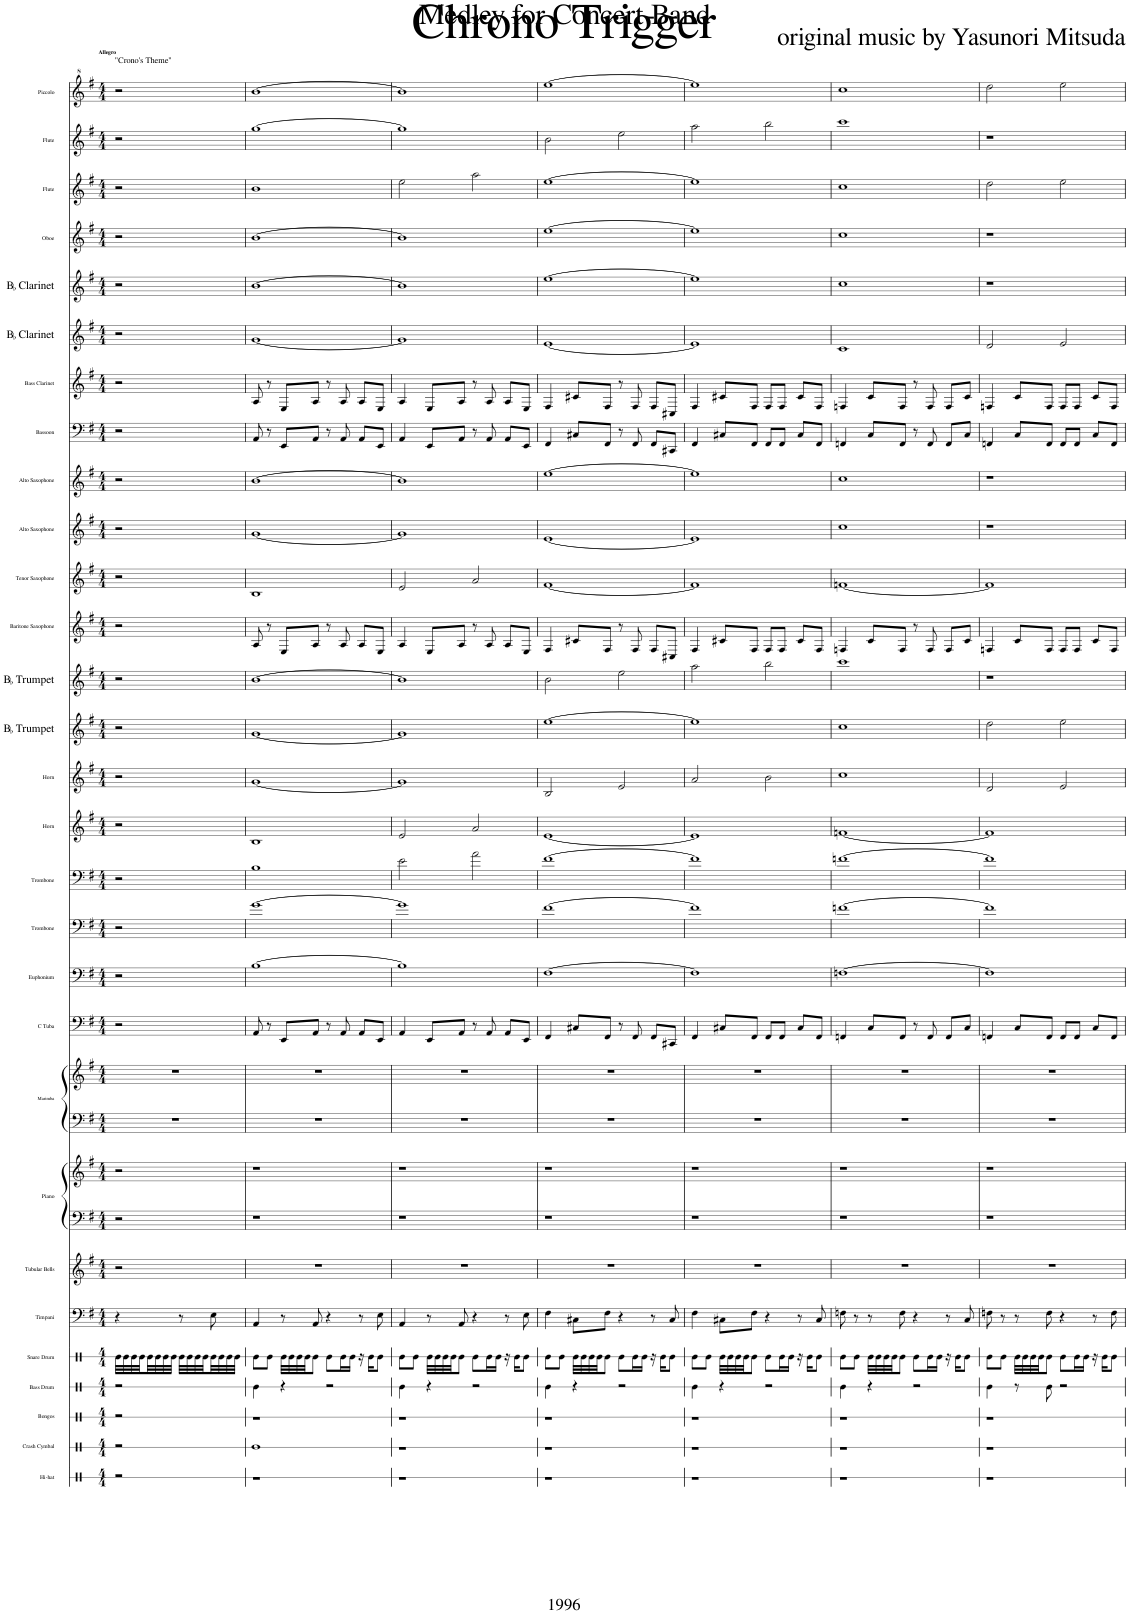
**kern	**kern	**kern	**kern	**kern	**kern	**kern	**kern	**kern	**kern	**kern	**kern	**kern	**kern	**kern	**kern	**kern	**kern	**kern	**kern	**kern	**kern	**kern	**kern	**kern	**kern	**kern	**kern	**kern	**kern	**kern
*part29	*part28	*part27	*part26	*part25	*part24	*part23	*part22	*part22	*part21	*part21	*part20	*part19	*part18	*part17	*part16	*part15	*part14	*part13	*part12	*part11	*part10	*part9	*part8	*part7	*part6	*part5	*part4	*part3	*part2	*part1
*staff31	*staff30	*staff29	*staff28	*staff27	*staff26	*staff25	*staff24	*staff23	*staff22	*staff21	*staff20	*staff19	*staff18	*staff17	*staff16	*staff15	*staff14	*staff13	*staff12	*staff11	*staff10	*staff9	*staff8	*staff7	*staff6	*staff5	*staff4	*staff3	*staff2	*staff1
*I"Hi-hat	*I"Crash Cymbal	*I"Bongos	*I"Bass Drum	*I"Snare Drum	*I"Timpani	*I"Tubular Bells	*I"Piano	*	*I"Marimba	*	*I"C Tuba	*I"Euphonium	*I"Trombone	*I"Trombone	*I"Horn	*I"Horn	*I"BaccidentalFlat Trumpet	*I"BaccidentalFlat Trumpet	*I"Baritone Saxophone	*I"Tenor Saxophone	*I"Alto Saxophone	*I"Alto Saxophone	*I"Bassoon	*I"Bass Clarinet	*I"BaccidentalFlat Clarinet	*I"BaccidentalFlat Clarinet	*I"Oboe	*I"Flute	*I"Flute	*I"Piccolo
*I'Hi-hat	*I'Cr. Cym.	*I'Bo.	*I'B. Dr.	*I'Sn. Dr.	*I'Timp.	*I'Tu. Be.	*I'Pno.	*	*I'Mrm.	*	*I'C Tu.	*I'Eu.	*I'Trb.	*I'Trb.	*I'Hn.	*I'Hn.	*I'BaccidentalFlat Tpt.	*I'BaccidentalFlat Tpt.	*I'Bar. Sax.	*I'T. Sax.	*I'A. Sax.	*I'A. Sax.	*I'Bsn.	*I'B. Cl.	*I'BaccidentalFlat Cl.	*I'BaccidentalFlat Cl.	*I'Ob.	*I'Fl.	*I'Fl.	*I'Picc.
*stria1	*stria1	*stria1	*stria1	*stria1	*	*	*	*	*	*	*	*	*	*	*	*	*	*	*	*	*	*	*	*	*	*	*	*	*	*
*clefX	*clefX	*clefX	*clefX	*clefX	*clefF4	*clefG2	*clefF4	*clefG2	*clefF4	*clefG2	*clefF4	*clefF4	*clefF4	*clefF4	*clefG2	*clefG2	*clefG2	*clefG2	*clefG2	*clefG2	*clefG2	*clefG2	*clefF4	*clefG2	*clefG2	*clefG2	*clefG2	*clefG2	*clefG2	*clefG^2
*	*	*	*	*	*	*	*	*	*	*	*	*	*	*	*ITrd4c7	*ITrd4c7	*ITrd1c2	*ITrd1c2	*ITrd12c21	*ITrd8c14	*ITrd5c9	*ITrd5c9	*	*ITrd8c14	*ITrd1c2	*ITrd1c2	*	*	*	*ITrd-7c-12
*k[]	*k[]	*k[]	*k[]	*k[]	*k[f#]	*k[f#]	*k[f#]	*k[f#]	*k[f#]	*k[f#]	*k[f#]	*k[f#]	*k[f#]	*k[f#]	*k[f#]	*k[f#]	*k[f#]	*k[f#]	*k[f#]	*k[f#]	*k[f#]	*k[f#]	*k[f#]	*k[f#]	*k[f#]	*k[f#]	*k[f#]	*k[f#]	*k[f#]	*k[f#]
*M4/4	*M4/4	*M4/4	*M4/4	*M4/4	*M4/4	*M4/4	*M4/4	*M4/4	*M4/4	*M4/4	*M4/4	*M4/4	*M4/4	*M4/4	*M4/4	*M4/4	*M4/4	*M4/4	*M4/4	*M4/4	*M4/4	*M4/4	*M4/4	*M4/4	*M4/4	*M4/4	*M4/4	*M4/4	*M4/4	*M4/4
=	=	=	=	=	=	=	=	=	=	=	=	=	=	=	=	=	=	=	=	=	=	=	=	=	=	=	=	=	=	=
!	!	!	!	!	!	!	!	!	!	!	!	!	!	!	!	!	!	!	!	!	!	!	!	!	!	!	!	!	!	!LO:TX:a:B:t=Allegro
!	!	!	!	!	!	!	!	!	!	!	!	!	!	!	!	!	!	!	!	!	!	!	!	!	!	!	!	!	!	!LO:TX:a:t="Crono's Theme"
2r	2r	2r	2r	32Re\LLL	4r	2r	2r	2r	2r	1r	2r	2r	2r	2r	2r	2r	2r	2r	2r	2r	2r	2r	2r	2r	2r	2r	2r	2r	2r	2r
.	.	.	.	32Re\	.	.	.	.	.	.	.	.	.	.	.	.	.	.	.	.	.	.	.	.	.	.	.	.	.	.
.	.	.	.	32Re\	.	.	.	.	.	.	.	.	.	.	.	.	.	.	.	.	.	.	.	.	.	.	.	.	.	.
.	.	.	.	32Re\	.	.	.	.	.	.	.	.	.	.	.	.	.	.	.	.	.	.	.	.	.	.	.	.	.	.
.	.	.	.	32Re\	.	.	.	.	.	.	.	.	.	.	.	.	.	.	.	.	.	.	.	.	.	.	.	.	.	.
.	.	.	.	32Re\	.	.	.	.	.	.	.	.	.	.	.	.	.	.	.	.	.	.	.	.	.	.	.	.	.	.
.	.	.	.	32Re\	.	.	.	.	.	.	.	.	.	.	.	.	.	.	.	.	.	.	.	.	.	.	.	.	.	.
.	.	.	.	32Re\JJJ	.	.	.	.	.	.	.	.	.	.	.	.	.	.	.	.	.	.	.	.	.	.	.	.	.	.
.	.	.	.	32Re\LLL	8r	.	.	.	.	.	.	.	.	.	.	.	.	.	.	.	.	.	.	.	.	.	.	.	.	.
.	.	.	.	32Re\	.	.	.	.	.	.	.	.	.	.	.	.	.	.	.	.	.	.	.	.	.	.	.	.	.	.
.	.	.	.	32Re\	.	.	.	.	.	.	.	.	.	.	.	.	.	.	.	.	.	.	.	.	.	.	.	.	.	.
.	.	.	.	32Re\	.	.	.	.	.	.	.	.	.	.	.	.	.	.	.	.	.	.	.	.	.	.	.	.	.	.
.	.	.	.	32Re\	8E\	.	.	.	.	.	.	.	.	.	.	.	.	.	.	.	.	.	.	.	.	.	.	.	.	.
.	.	.	.	32Re\	.	.	.	.	.	.	.	.	.	.	.	.	.	.	.	.	.	.	.	.	.	.	.	.	.	.
.	.	.	.	32Re\	.	.	.	.	.	.	.	.	.	.	.	.	.	.	.	.	.	.	.	.	.	.	.	.	.	.
.	.	.	.	32Re\JJJ	.	.	.	.	.	.	.	.	.	.	.	.	.	.	.	.	.	.	.	.	.	.	.	.	.	.
2ryy	2ryy	2ryy	2ryy	2ryy	2ryy	2ryy	2ryy	2ryy	2ryy	.	2ryy	2ryy	2ryy	2ryy	2ryy	2ryy	2ryy	2ryy	2ryy	2ryy	2ryy	2ryy	2ryy	2ryy	2ryy	2ryy	2ryy	2ryy	2ryy	2ryy
=1	=1	=1	=1	=1	=1	=1	=1	=1	=1	=1	=1	=1	=1	=1	=1	=1	=1	=1	=1	=1	=1	=1	=1	=1	=1	=1	=1	=1	=1	=1
1r	1Re	1r	4Re\	8Re\L	4AA/	1r	1r	1r	1r	1r	8AA/	[1B	[1g	1B	1B	[1g	[1g	[1b	8A/	1B	[1g	[1b	8AA/	8A/	[1g	[1b	[1b	1b	[1gg	[1bb
.	.	.	.	8Re\J	.	.	.	.	.	.	8r	.	.	.	.	.	.	.	8r	.	.	.	8r	8r	.	.	.	.	.	.
.	.	.	4r	32Re\LLL	8r	.	.	.	.	.	8EE/L	.	.	.	.	.	.	.	8E/L	.	.	.	8EE/L	8E/L	.	.	.	.	.	.
.	.	.	.	32Re\	.	.	.	.	.	.	.	.	.	.	.	.	.	.	.	.	.	.	.	.	.	.	.	.	.	.
.	.	.	.	32Re\	.	.	.	.	.	.	.	.	.	.	.	.	.	.	.	.	.	.	.	.	.	.	.	.	.	.
.	.	.	.	32Re\JJ	.	.	.	.	.	.	.	.	.	.	.	.	.	.	.	.	.	.	.	.	.	.	.	.	.	.
.	.	.	.	8Re\J	8AA/	.	.	.	.	.	8AA/J	.	.	.	.	.	.	.	8A/J	.	.	.	8AA/J	8A/J	.	.	.	.	.	.
.	.	.	2r	8Re\L	4r	.	.	.	.	.	8r	.	.	.	.	.	.	.	8r	.	.	.	8r	8r	.	.	.	.	.	.
.	.	.	.	16Re\L	.	.	.	.	.	.	8AA/	.	.	.	.	.	.	.	8A/	.	.	.	8AA/	8A/	.	.	.	.	.	.
.	.	.	.	16Re\JJ	.	.	.	.	.	.	.	.	.	.	.	.	.	.	.	.	.	.	.	.	.	.	.	.	.	.
.	.	.	.	16r	8r	.	.	.	.	.	8AA/L	.	.	.	.	.	.	.	8A/L	.	.	.	8AA/L	8A/L	.	.	.	.	.	.
.	.	.	.	16Re\KL	.	.	.	.	.	.	.	.	.	.	.	.	.	.	.	.	.	.	.	.	.	.	.	.	.	.
.	.	.	.	8Re\J	8E\	.	.	.	.	.	8EE/J	.	.	.	.	.	.	.	8E/J	.	.	.	8EE/J	8E/J	.	.	.	.	.	.
=2	=2	=2	=2	=2	=2	=2	=2	=2	=2	=2	=2	=2	=2	=2	=2	=2	=2	=2	=2	=2	=2	=2	=2	=2	=2	=2	=2	=2	=2	=2
1r	1r	1r	4Re\	8Re\L	4AA/	1r	1r	1r	1r	1r	4AA/	1B]	1g]	2e\	2e/	1g]	1g]	1b]	4A/	2e/	1g]	1b]	4AA/	4A/	1g]	1b]	1b]	2ee\	1gg]	1bb]
.	.	.	.	8Re\J	.	.	.	.	.	.	.	.	.	.	.	.	.	.	.	.	.	.	.	.	.	.	.	.	.	.
.	.	.	4r	32Re\LLL	8r	.	.	.	.	.	8EE/L	.	.	.	.	.	.	.	8E/L	.	.	.	8EE/L	8E/L	.	.	.	.	.	.
.	.	.	.	32Re\	.	.	.	.	.	.	.	.	.	.	.	.	.	.	.	.	.	.	.	.	.	.	.	.	.	.
.	.	.	.	32Re\	.	.	.	.	.	.	.	.	.	.	.	.	.	.	.	.	.	.	.	.	.	.	.	.	.	.
.	.	.	.	32Re\JJ	.	.	.	.	.	.	.	.	.	.	.	.	.	.	.	.	.	.	.	.	.	.	.	.	.	.
.	.	.	.	8Re\J	8AA/	.	.	.	.	.	8AA/J	.	.	.	.	.	.	.	8A/J	.	.	.	8AA/J	8A/J	.	.	.	.	.	.
.	.	.	2r	8Re\L	4r	.	.	.	.	.	8r	.	.	2a\	2a/	.	.	.	8r	2a/	.	.	8r	8r	.	.	.	2aa\	.	.
.	.	.	.	16Re\L	.	.	.	.	.	.	8AA/	.	.	.	.	.	.	.	8A/	.	.	.	8AA/	8A/	.	.	.	.	.	.
.	.	.	.	16Re\JJ	.	.	.	.	.	.	.	.	.	.	.	.	.	.	.	.	.	.	.	.	.	.	.	.	.	.
.	.	.	.	16r	8r	.	.	.	.	.	8AA/L	.	.	.	.	.	.	.	8A/L	.	.	.	8AA/L	8A/L	.	.	.	.	.	.
.	.	.	.	16Re\KL	.	.	.	.	.	.	.	.	.	.	.	.	.	.	.	.	.	.	.	.	.	.	.	.	.	.
.	.	.	.	8Re\J	8E\	.	.	.	.	.	8EE/J	.	.	.	.	.	.	.	8E/J	.	.	.	8EE/J	8E/J	.	.	.	.	.	.
=3	=3	=3	=3	=3	=3	=3	=3	=3	=3	=3	=3	=3	=3	=3	=3	=3	=3	=3	=3	=3	=3	=3	=3	=3	=3	=3	=3	=3	=3	=3
1r	1r	1r	4Re\	8Re\L	4F#\	1r	1r	1r	1r	1r	4FF#/	[1F#	[1f#	[1f#	[1e	2B/	[1ee	2b\	4F#/	[1f#	[1e	[1ee	4FF#/	4F#/	[1e	[1ee	[1ee	[1ee	2b\	[1eee
.	.	.	.	8Re\J	.	.	.	.	.	.	.	.	.	.	.	.	.	.	.	.	.	.	.	.	.	.	.	.	.	.
.	.	.	4r	32Re\LLL	8C#X\L	.	.	.	.	.	8C#X/L	.	.	.	.	.	.	.	8c#X/L	.	.	.	8C#X/L	8c#X/L	.	.	.	.	.	.
.	.	.	.	32Re\	.	.	.	.	.	.	.	.	.	.	.	.	.	.	.	.	.	.	.	.	.	.	.	.	.	.
.	.	.	.	32Re\	.	.	.	.	.	.	.	.	.	.	.	.	.	.	.	.	.	.	.	.	.	.	.	.	.	.
.	.	.	.	32Re\JJ	.	.	.	.	.	.	.	.	.	.	.	.	.	.	.	.	.	.	.	.	.	.	.	.	.	.
.	.	.	.	8Re\J	8F#\J	.	.	.	.	.	8FF#/J	.	.	.	.	.	.	.	8F#/J	.	.	.	8FF#/J	8F#/J	.	.	.	.	.	.
.	.	.	2r	8Re\L	4r	.	.	.	.	.	8r	.	.	.	.	2e/	.	2ee\	8r	.	.	.	8r	8r	.	.	.	.	2ee\	.
.	.	.	.	16Re\L	.	.	.	.	.	.	8FF#/	.	.	.	.	.	.	.	8F#/	.	.	.	8FF#/	8F#/	.	.	.	.	.	.
.	.	.	.	16Re\JJ	.	.	.	.	.	.	.	.	.	.	.	.	.	.	.	.	.	.	.	.	.	.	.	.	.	.
.	.	.	.	16r	8r	.	.	.	.	.	8FF#/L	.	.	.	.	.	.	.	8F#/L	.	.	.	8FF#/L	8F#/L	.	.	.	.	.	.
.	.	.	.	16Re\KL	.	.	.	.	.	.	.	.	.	.	.	.	.	.	.	.	.	.	.	.	.	.	.	.	.	.
.	.	.	.	8Re\J	8C#/	.	.	.	.	.	8CC#X/J	.	.	.	.	.	.	.	8C#X/J	.	.	.	8CC#X/J	8C#X/J	.	.	.	.	.	.
=4	=4	=4	=4	=4	=4	=4	=4	=4	=4	=4	=4	=4	=4	=4	=4	=4	=4	=4	=4	=4	=4	=4	=4	=4	=4	=4	=4	=4	=4	=4
1r	1r	1r	4Re\	8Re\L	4F#\	1r	1r	1r	1r	1r	4FF#/	1F#]	1f#]	1f#]	1e]	2a/	1ee]	2aa\	4F#/	1f#]	1e]	1ee]	4FF#/	4F#/	1e]	1ee]	1ee]	1ee]	2aa\	1eee]
.	.	.	.	8Re\J	.	.	.	.	.	.	.	.	.	.	.	.	.	.	.	.	.	.	.	.	.	.	.	.	.	.
.	.	.	4r	32Re\LLL	8C#X\L	.	.	.	.	.	8C#X/L	.	.	.	.	.	.	.	8c#X/L	.	.	.	8C#X/L	8c#X/L	.	.	.	.	.	.
.	.	.	.	32Re\	.	.	.	.	.	.	.	.	.	.	.	.	.	.	.	.	.	.	.	.	.	.	.	.	.	.
.	.	.	.	32Re\	.	.	.	.	.	.	.	.	.	.	.	.	.	.	.	.	.	.	.	.	.	.	.	.	.	.
.	.	.	.	32Re\JJ	.	.	.	.	.	.	.	.	.	.	.	.	.	.	.	.	.	.	.	.	.	.	.	.	.	.
.	.	.	.	8Re\J	8F#\J	.	.	.	.	.	8FF#/J	.	.	.	.	.	.	.	8F#/J	.	.	.	8FF#/J	8F#/J	.	.	.	.	.	.
.	.	.	2r	8Re\L	4r	.	.	.	.	.	8FF#/L	.	.	.	.	2b\	.	2bb\	8F#/L	.	.	.	8FF#/L	8F#/L	.	.	.	.	2bb\	.
.	.	.	.	16Re\L	.	.	.	.	.	.	8FF#/J	.	.	.	.	.	.	.	8F#/J	.	.	.	8FF#/J	8F#/J	.	.	.	.	.	.
.	.	.	.	16Re\JJ	.	.	.	.	.	.	.	.	.	.	.	.	.	.	.	.	.	.	.	.	.	.	.	.	.	.
.	.	.	.	16r	8r	.	.	.	.	.	8C#/L	.	.	.	.	.	.	.	8c#/L	.	.	.	8C#/L	8c#/L	.	.	.	.	.	.
.	.	.	.	16Re\KL	.	.	.	.	.	.	.	.	.	.	.	.	.	.	.	.	.	.	.	.	.	.	.	.	.	.
.	.	.	.	8Re\J	8C#/	.	.	.	.	.	8FF#/J	.	.	.	.	.	.	.	8F#/J	.	.	.	8FF#/J	8F#/J	.	.	.	.	.	.
=5	=5	=5	=5	=5	=5	=5	=5	=5	=5	=5	=5	=5	=5	=5	=5	=5	=5	=5	=5	=5	=5	=5	=5	=5	=5	=5	=5	=5	=5	=5
1r	1r	1r	4Re\	8Re\L	8Fn\	1r	1r	1r	1r	1r	4FFn/	[1Fn	[1fn	[1fn	[1fn	1cc	1cc	1ccc	4Fn/	[1fn	1cc	1cc	4FFn/	4Fn/	1c	1cc	1cc	1cc	1ccc	1ccc
.	.	.	.	8Re\J	8r	.	.	.	.	.	.	.	.	.	.	.	.	.	.	.	.	.	.	.	.	.	.	.	.	.
.	.	.	4r	32Re\LLL	8r	.	.	.	.	.	8C/L	.	.	.	.	.	.	.	8c/L	.	.	.	8C/L	8c/L	.	.	.	.	.	.
.	.	.	.	32Re\	.	.	.	.	.	.	.	.	.	.	.	.	.	.	.	.	.	.	.	.	.	.	.	.	.	.
.	.	.	.	32Re\	.	.	.	.	.	.	.	.	.	.	.	.	.	.	.	.	.	.	.	.	.	.	.	.	.	.
.	.	.	.	32Re\JJ	.	.	.	.	.	.	.	.	.	.	.	.	.	.	.	.	.	.	.	.	.	.	.	.	.	.
.	.	.	.	8Re\J	8F\	.	.	.	.	.	8FF/J	.	.	.	.	.	.	.	8F/J	.	.	.	8FF/J	8F/J	.	.	.	.	.	.
.	.	.	2r	8Re\L	4r	.	.	.	.	.	8r	.	.	.	.	.	.	.	8r	.	.	.	8r	8r	.	.	.	.	.	.
.	.	.	.	16Re\L	.	.	.	.	.	.	8FF/	.	.	.	.	.	.	.	8F/	.	.	.	8FF/	8F/	.	.	.	.	.	.
.	.	.	.	16Re\JJ	.	.	.	.	.	.	.	.	.	.	.	.	.	.	.	.	.	.	.	.	.	.	.	.	.	.
.	.	.	.	16r	8r	.	.	.	.	.	8FF/L	.	.	.	.	.	.	.	8F/L	.	.	.	8FF/L	8F/L	.	.	.	.	.	.
.	.	.	.	16Re\KL	.	.	.	.	.	.	.	.	.	.	.	.	.	.	.	.	.	.	.	.	.	.	.	.	.	.
.	.	.	.	8Re\J	8C/	.	.	.	.	.	8C/J	.	.	.	.	.	.	.	8c/J	.	.	.	8C/J	8c/J	.	.	.	.	.	.
=6	=6	=6	=6	=6	=6	=6	=6	=6	=6	=6	=6	=6	=6	=6	=6	=6	=6	=6	=6	=6	=6	=6	=6	=6	=6	=6	=6	=6	=6	=6
1r	1r	1r	4Re\	8Re\L	8Fn\	1r	1r	1r	1r	1r	4FFn/	1F]	1f]	1f]	1f]	2d/	2dd\	1r	4Fn/	1f]	1r	1r	4FFn/	4Fn/	2d/	1r	1r	2dd\	1r	2ddd\
.	.	.	.	8Re\J	8r	.	.	.	.	.	.	.	.	.	.	.	.	.	.	.	.	.	.	.	.	.	.	.	.	.
.	.	.	8r	32Re\LLL	8r	.	.	.	.	.	8C/L	.	.	.	.	.	.	.	8c/L	.	.	.	8C/L	8c/L	.	.	.	.	.	.
.	.	.	.	32Re\	.	.	.	.	.	.	.	.	.	.	.	.	.	.	.	.	.	.	.	.	.	.	.	.	.	.
.	.	.	.	32Re\	.	.	.	.	.	.	.	.	.	.	.	.	.	.	.	.	.	.	.	.	.	.	.	.	.	.
.	.	.	.	32Re\JJ	.	.	.	.	.	.	.	.	.	.	.	.	.	.	.	.	.	.	.	.	.	.	.	.	.	.
.	.	.	8Re\	8Re\J	8F\	.	.	.	.	.	8FF/J	.	.	.	.	.	.	.	8F/J	.	.	.	8FF/J	8F/J	.	.	.	.	.	.
.	.	.	2r	8Re\L	4r	.	.	.	.	.	8FF/L	.	.	.	.	2e/	2ee\	.	8F/L	.	.	.	8FF/L	8F/L	2e/	.	.	2ee\	.	2eee\
.	.	.	.	16Re\L	.	.	.	.	.	.	8FF/J	.	.	.	.	.	.	.	8F/J	.	.	.	8FF/J	8F/J	.	.	.	.	.	.
.	.	.	.	16Re\JJ	.	.	.	.	.	.	.	.	.	.	.	.	.	.	.	.	.	.	.	.	.	.	.	.	.	.
.	.	.	.	16r	8r	.	.	.	.	.	8C/L	.	.	.	.	.	.	.	8c/L	.	.	.	8C/L	8c/L	.	.	.	.	.	.
.	.	.	.	16Re\KL	.	.	.	.	.	.	.	.	.	.	.	.	.	.	.	.	.	.	.	.	.	.	.	.	.	.
.	.	.	.	8Re\J	8F\	.	.	.	.	.	8FF/J	.	.	.	.	.	.	.	8F/J	.	.	.	8FF/J	8F/J	.	.	.	.	.	.
=	=	=	=	=	=	=	=	=	=	=	=	=	=	=	=	=	=	=	=	=	=	=	=	=	=	=	=	=	=	=
*-	*-	*-	*-	*-	*-	*-	*-	*-	*-	*-	*-	*-	*-	*-	*-	*-	*-	*-	*-	*-	*-	*-	*-	*-	*-	*-	*-	*-	*-	*-
